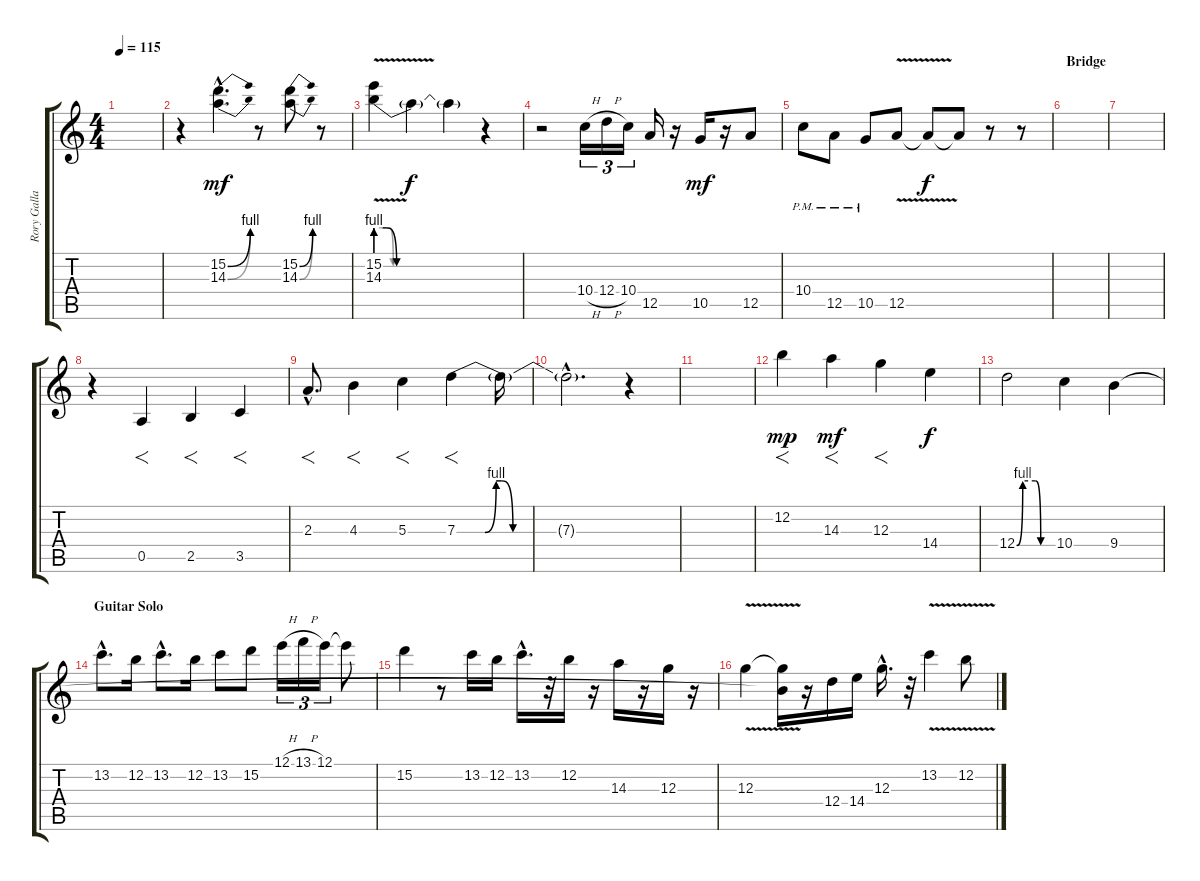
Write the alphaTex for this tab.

\track ("Rory Gallagher (Lead)" "Rory Galla") {instrument overdrivenguitar}
\staff {score tabs}
\tuning (E4 B3 G3 D3 A2 E2) {hide}
\ts (4 4)
\tempo 115
\clef g2
\ks c
|
r.4 (15.2{be (bend 0 0 60 4) hac} 14.3{be (bend 0 0 60 4) hac}).4{d dy mf} r.8 (15.2{be (bend 0 0 60 4)} 14.3{be (bend 0 0 60 4)}).8 r.8 |
(15.2{be (custom 0 4 20 4 40 0 60 0)} 14.3{be (custom 0 4 8 4 10 0 60 0) v}).4 14.3{t}.4{dy f} 14.3{t}.4 r.4 |
r.2 10.4{h}.16{tu (3 2)} 12.4{h}.16{tu (3 2)} 10.4.16{tu (3 2)} 12.5.16 r.16 10.5.16{dy mf} r.16 12.5.8 |
10.4{pm}.8 12.5{pm}.8 10.5{pm}.8 12.5{v}.8 12.5{t}.8{dy f} 12.5{t}.8 r.8 r.8 |
\section ("" "Bridge")
|
|
r.4 0.5.4{f} 2.5.4{f} 3.5.4{f} |
2.3{hac}.8{f d} 4.3.4{f} 5.3.4{f} 7.3{be (custom 0 0 10 0 14 4 16 4 20 0 45 0 60 0)}.4{f} 7.3{t}.16 |
7.3{hac t}.2{d} r.4 |
|
12.2.4{f dy mp} 14.3.4{f dy mf} 12.3.4{f} 14.4.4{dy f} |
12.4{be (custom 0 0 10 4 31 4 40 0 60 0)}.2 10.4.4 9.4.4 |
\section ("" "Guitar Solo")
13.2{hac}.8{d} 12.2.16 13.2{hac}.8{d} 12.2.16 13.2.8 15.2.8 12.1{h}.16{tu (3 2)} 13.1{h}.16{tu (3 2)} 12.1.16{tu (3 2)} 12.1{t}.8 |
15.2.4 r.8 13.2.16 12.2.16 13.2{hac}.16{d} r.32 12.2.16 r.16 14.3.16 r.16 12.3.16 r.16 |
12.3{v}.4 (12.3{t} 9.4{t}).16 r.16 12.4.16 14.4.16 12.3{hac}.16{d} r.32 13.2{v}.4 12.2{v}.8
